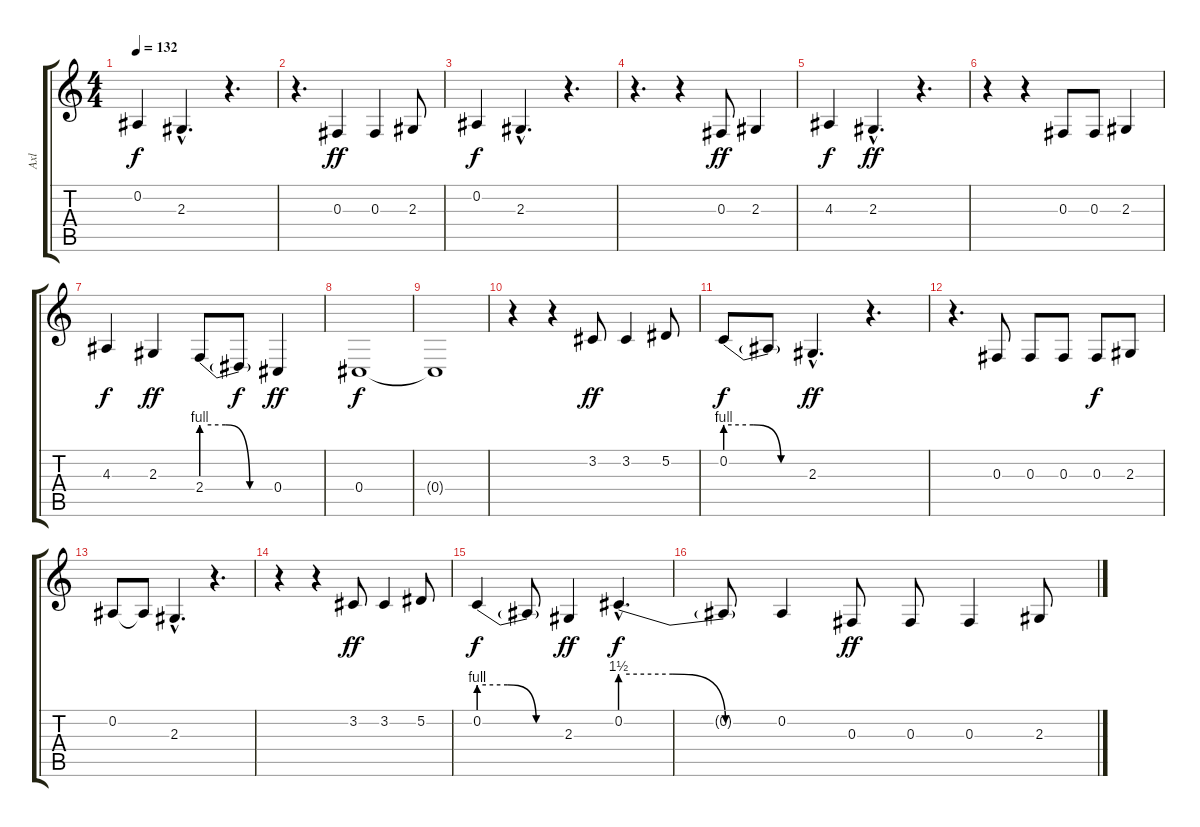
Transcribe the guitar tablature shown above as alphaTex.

\track ("Axl" "Axl") {instrument oboe}
\staff {score tabs}
\tuning (Eb4 Bb3 Gb3 Db3 Ab2 Eb2) {hide}
\ts (4 4)
\tempo 132
\clef g2
\ks c
0.2.4{dy f} 2.3{hac}.4{d} r.4{d} |
r.4{d} 0.3.4{dy ff} 0.3.4 2.3.8 |
0.2.4{dy f} 2.3{hac}.4{d} r.4{d} |
r.4{d} r.4 0.3.8{dy ff} 2.3.4 |
4.3.4{dy f} 2.3{hac}.4{d dy ff} r.4{d} |
r.4 r.4 0.3.8 0.3.8 2.3.4 |
4.3.4{dy f} 2.3.4{dy ff} 2.4{be (custom 0 4 20 4 40 0 60 0)}.8 2.4{t}.8{dy f} 0.4.4{dy ff} |
0.4.1{dy f} |
0.4{t}.1 |
r.4 r.4 3.2.8{dy ff} 3.2.4 5.2.8 |
0.2{be (custom 0 4 20 4 40 0 60 0)}.8{dy f} 0.2{t}.8 2.3{hac}.4{d dy ff} r.4{d} |
r.4{d} 0.3.8 0.3.8 0.3.8 0.3.8{dy f} 2.3.8 |
0.2.8 0.2{t}.8 2.3{hac}.4{d} r.4{d} |
r.4 r.4 3.2.8{dy ff} 3.2.4 5.2.8 |
0.2{be (custom 0 4 20 4 40 0 60 0)}.4{dy f} 0.2{t}.8 2.3.4{dy ff} 0.2{be (custom 0 6 20 6 40 0 60 0) hac}.4{d dy f} |
0.2{t}.8 0.2.4 0.3.8{dy ff} 0.3.8 0.3.4 2.3.8
